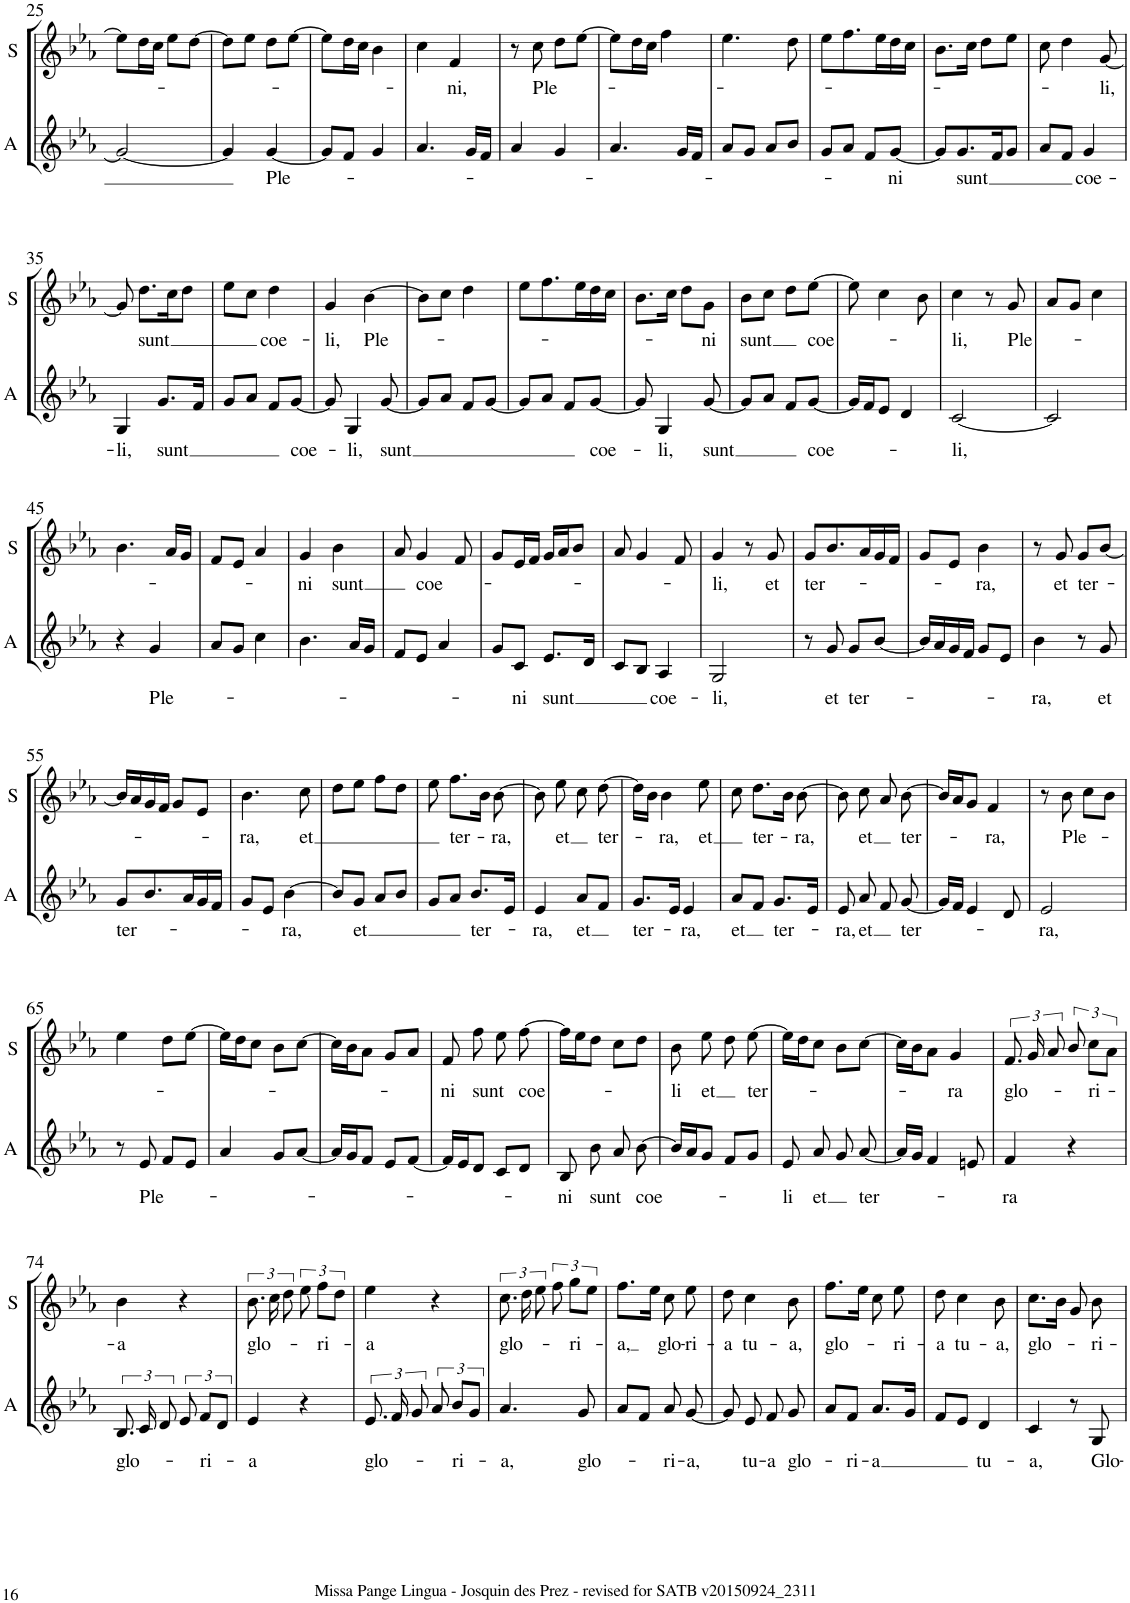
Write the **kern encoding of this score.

**kern	**text	**kern	**text
*part2	*part2	*part1	*part1
*staff2	*staff2	*staff1	*staff1
*I"A	*	*I"S	*
*I'A	*	*I'S	*
!!LO:PB:g=z
*clefG2	*	*clefG2	*
*k[b-e-a-]	*	*k[b-e-a-]	*
*M2/4	*	*M2/4	*
=25	=25	=25	=25
2g/_	.	8ee-\L]	.
.	.	16dd\L	.
.	.	16cc\JJ	.
.	.	8ee-\L	.
.	.	[8dd\J	.
=26	=26	=26	=26
4g/]	.	8dd\L]	.
.	.	8ee-\J	.
!	!LO:LY:b	!	!
[4g/	Ple-	8dd\L	.
.	.	[8ee-\J	.
=27	=27	=27	=27
8g/L]	.	8ee-\L]	.
8f/J	.	16dd\L	.
.	.	16cc\JJ	.
4g/	.	4b-\	.
=28	=28	=28	=28
4.a-/	.	4cc\	.
!	!	!	!LO:LY:b
.	.	4f/	ni,
16g/LL	.	.	.
16f/JJ	.	.	.
=29	=29	=29	=29
4a-/	.	8r	.
!	!	!	!LO:LY:b
.	.	8cc\	Ple-
4g/	.	8dd\L	.
.	.	[8ee-\J	.
=30	=30	=30	=30
4.a-/	.	8ee-\L]	.
.	.	16dd\L	.
.	.	16cc\JJ	.
.	.	4ff\	.
16g/LL	.	.	.
16f/JJ	.	.	.
=31	=31	=31	=31
8a-/L	.	4.ee-\	.
8g/J	.	.	.
8a-/L	.	.	.
8b-/J	.	8dd\	.
=32	=32	=32	=32
8g/L	.	8ee-\L	.
8a-/J	.	8.ff\	.
8f/L	.	.	.
.	.	16ee-\L	.
!	!LO:LY:b	!	!
[8g/J	ni	16dd\	.
.	.	16cc\JJ	.
=33	=33	=33	=33
8g/L]	.	8.b-\L	.
!	!LO:LY:b	!	!
8.g/	sunt	.	.
.	.	16cc\Jk	.
.	.	8dd\L	.
16f/K	.	.	.
8g/J	.	8ee-\J	.
=34	=34	=34	=34
8a-/L	.	8cc\	.
8f/J	.	4dd\	.
!	!LO:LY:b	!	!
4g/	coe-	.	.
!	!	!	!LO:LY:b
.	.	[8g/	li,
!!LO:LB:g=z
=35	=35	=35	=35
!	!LO:LY:b	!	!
4G/	-li,	8g/]	.
!	!	!	!LO:LY:b
.	.	8.dd\L	sunt
!	!LO:LY:b	!	!
8.g/L	sunt	.	.
.	.	16cc\K	.
.	.	8dd\J	.
16f/Jk	.	.	.
=36	=36	=36	=36
8g/L	.	8ee-\L	.
8a-/J	.	8cc\J	.
!	!	!	!LO:LY:b
8f/L	.	4dd\	coe-
!	!LO:LY:b	!	!
[8g/J	coe-	.	.
=37	=37	=37	=37
!	!	!	!LO:LY:b
8g/]	.	4g/	-li,
!	!LO:LY:b	!	!
4G/	-li,	.	.
!	!	!	!LO:LY:b
.	.	[4b-\	Ple-
!	!LO:LY:b	!	!
[8g/	sunt	.	.
=38	=38	=38	=38
8g/L]	.	8b-\L]	.
8a-/J	.	8cc\J	.
8f/L	.	4dd\	.
[8g/J	.	.	.
=39	=39	=39	=39
8g/L]	.	8ee-\L	.
8a-/J	.	8.ff\	.
8f/L	.	.	.
.	.	16ee-\L	.
!	!LO:LY:b	!	!
[8g/J	coe-	16dd\	.
.	.	16cc\JJ	.
=40	=40	=40	=40
8g/]	.	8.b-\L	.
!	!LO:LY:b	!	!
4G/	-li,	.	.
.	.	16cc\Jk	.
.	.	8dd\L	.
!	!LO:LY:b	!	!LO:LY:b
[8g/	sunt	8g\J	ni
=41	=41	=41	=41
!	!	!	!LO:LY:b
8g/L]	.	8b-\L	sunt
8a-/J	.	8cc\J	.
8f/L	.	8dd\L	.
!	!LO:LY:b	!	!LO:LY:b
[8g/J	coe-	[8ee-\J	coe-
=42	=42	=42	=42
16g/LL]	.	8ee-\]	.
16f/J	.	.	.
8e-/J	.	4cc\	.
4d/	.	.	.
.	.	8b-\	.
=43	=43	=43	=43
!	!LO:LY:b	!	!LO:LY:b
[2c/	-li,	4cc\	-li,
.	.	8r	.
!	!	!	!LO:LY:b
.	.	8g/	Ple-
=44	=44	=44	=44
2c/]	.	8a-/L	.
.	.	8g/J	.
.	.	4cc\	.
!!LO:LB:g=z
=45	=45	=45	=45
4r	.	4.b-\	.
!	!LO:LY:b	!	!
4g/	Ple-	.	.
.	.	16a-/LL	.
.	.	16g/JJ	.
=46	=46	=46	=46
8a-/L	.	8f/L	.
8g/J	.	8e-/J	.
4cc\	.	4a-/	.
=47	=47	=47	=47
!	!	!	!LO:LY:b
4.b-\	.	4g/	ni
!	!	!	!LO:LY:b
.	.	4b-\	sunt
16a-/LL	.	.	.
16g/JJ	.	.	.
=48	=48	=48	=48
8f/L	.	8a-/	.
!	!	!	!LO:LY:b
8e-/J	.	4g/	coe-
4a-/	.	.	.
.	.	8f/	.
=49	=49	=49	=49
8g/L	.	8g/L	.
!	!LO:LY:b	!	!
8c/J	ni	16e-/L	.
.	.	16f/JJ	.
!	!LO:LY:b	!	!
8.e-/L	sunt	16g/LL	.
.	.	16a-/J	.
.	.	8b-/J	.
16d/Jk	.	.	.
=50	=50	=50	=50
8c/L	.	8a-/	.
8B-/J	.	4g/	.
!	!LO:LY:b	!	!
4A-/	coe-	.	.
.	.	8f/	.
=51	=51	=51	=51
!	!LO:LY:b	!	!LO:LY:b
2G/	-li,	4g/	li,
.	.	8r	.
!	!	!	!LO:LY:b
.	.	8g/	et
=52	=52	=52	=52
!	!	!	!LO:LY:b
8r	.	8g/L	ter-
!	!LO:LY:b	!	!
8g/	et	8.b-/	.
!	!LO:LY:b	!	!
8g/L	ter-	.	.
.	.	16a-/L	.
[8b-/J	.	16g/	.
.	.	16f/JJ	.
=53	=53	=53	=53
16b-/LL]	.	8g/L	.
16a-/	.	.	.
16g/	.	8e-/J	.
16f/JJ	.	.	.
!	!	!	!LO:LY:b
8g/L	.	4b-\	-ra,
8e-/J	.	.	.
=54	=54	=54	=54
!	!LO:LY:b	!	!
4b-\	-ra,	8r	.
!	!	!	!LO:LY:b
.	.	8g/	et
!	!	!	!LO:LY:b
8r	.	8g/L	ter-
!	!LO:LY:b	!	!
8g/	et	[8b-/J	.
!!LO:LB:g=z
=55	=55	=55	=55
!	!LO:LY:b	!	!
8g/L	ter-	16b-/LL]	.
.	.	16a-/	.
8.b-/	.	16g/	.
.	.	16f/JJ	.
.	.	8g/L	.
16a-/L	.	.	.
16g/	.	8e-/J	.
16f/JJ	.	.	.
=56	=56	=56	=56
!	!	!	!LO:LY:b
8g/L	.	4.b-\	-ra,
8e-/J	.	.	.
!	!LO:LY:b	!	!
[4b-\	-ra,	.	.
!	!	!	!LO:LY:b
.	.	8cc\	et
=57	=57	=57	=57
8b-/L]	.	8dd\L	.
!	!LO:LY:b	!	!
8g/J	et	8ee-\J	.
8a-/L	.	8ff\L	.
8b-/J	.	8dd\J	.
=58	=58	=58	=58
8g/L	.	8ee-\	.
!	!	!	!LO:LY:b
8a-/J	.	8.ff\L	ter-
!	!LO:LY:b	!	!
8.b-/L	ter-	.	.
.	.	16b-\Jk	.
!	!	!	!LO:LY:b
.	.	[8b-\	-ra,
16e-/Jk	.	.	.
=59	=59	=59	=59
!	!LO:LY:b	!	!
4e-/	-ra,	8b-\]	.
!	!	!	!LO:LY:b
.	.	8ee-\	et
!	!LO:LY:b	!	!
8a-/L	et	8cc\	.
!	!	!	!LO:LY:b
8f/J	.	[8dd\	ter-
=60	=60	=60	=60
!	!LO:LY:b	!	!
8.g/L	ter-	16dd\LL]	.
.	.	16b-\JJ	.
!	!	!	!LO:LY:b
.	.	4b-\	-ra,
16e-/Jk	.	.	.
!	!LO:LY:b	!	!
4e-/	ra,	.	.
!	!	!	!LO:LY:b
.	.	8ee-\	et
=61	=61	=61	=61
!	!LO:LY:b	!	!
8a-/L	et	8cc\	.
!	!	!	!LO:LY:b
8f/J	.	8.dd\L	ter-
!	!LO:LY:b	!	!
8.g/L	ter-	.	.
.	.	16b-\Jk	.
!	!	!	!LO:LY:b
.	.	[8b-\	-ra,
16e-/Jk	.	.	.
=62	=62	=62	=62
!	!LO:LY:b	!	!
8e-/	ra,	8b-\]	.
!	!LO:LY:b	!	!LO:LY:b
8a-/	et	8cc\	et
8f/	.	8a-/	.
!	!LO:LY:b	!	!LO:LY:b
[8g/	ter-	[8b-\	ter-
=63	=63	=63	=63
16g/LL]	.	16b-/LL]	.
16f/JJ	.	16a-/J	.
4e-/	.	8g/J	.
!	!	!	!LO:LY:b
.	.	4f/	-ra,
8d/	.	.	.
=64	=64	=64	=64
!	!LO:LY:b	!	!
2e-/	-ra,	8r	.
!	!	!	!LO:LY:b
.	.	8b-\	Ple-
.	.	8cc\L	.
.	.	8b-\J	.
!!LO:LB:g=z
=65	=65	=65	=65
8r	.	4ee-\	.
!	!LO:LY:b	!	!
8e-/	Ple-	.	.
8f/L	.	8dd\L	.
8e-/J	.	[8ee-\J	.
=66	=66	=66	=66
4a-/	.	16ee-\LL]	.
.	.	16dd\J	.
.	.	8cc\J	.
8g/L	.	8b-\L	.
[8a-/J	.	[8cc\J	.
=67	=67	=67	=67
16a-/LL]	.	16cc\LL]	.
16g/J	.	16b-\J	.
8f/J	.	8a-\J	.
8e-/L	.	8g/L	.
[8f/J	.	8a-/J	.
=68	=68	=68	=68
!	!	!	!LO:LY:b
16f/LL]	.	8f/	ni
16e-/J	.	.	.
!	!	!	!LO:LY:b
8d/J	.	8ff\	sunt
8c/L	.	8ee-\	.
!	!	!	!LO:LY:b
8d/J	.	[8ff\	coe-
=69	=69	=69	=69
!	!LO:LY:b	!	!
8B-/	ni	16ff\LL]	.
.	.	16ee-\J	.
!	!LO:LY:b	!	!
8b-\	sunt	8dd\J	.
8a-/	.	8cc\L	.
!	!LO:LY:b	!	!
[8b-\	coe-	8dd\J	.
=70	=70	=70	=70
!	!	!	!LO:LY:b
16b-/LL]	.	8b-\	-li
16a-/J	.	.	.
!	!	!	!LO:LY:b
8g/J	.	8ee-\	et
8f/L	.	8dd\	.
!	!	!	!LO:LY:b
8g/J	.	[8ee-\	ter-
=71	=71	=71	=71
!	!LO:LY:b	!	!
8e-/	-li	16ee-\LL]	.
.	.	16dd\J	.
!	!LO:LY:b	!	!
8a-/	et	8cc\J	.
8g/	.	8b-\L	.
!	!LO:LY:b	!	!
[8a-/	ter-	[8cc\J	.
=72	=72	=72	=72
16a-/LL]	.	16cc\LL]	.
16g/JJ	.	16b-\J	.
4f/	.	8a-\J	.
!	!	!	!LO:LY:b
.	.	4g/	ra
8en/	.	.	.
=73	=73	=73	=73
!	!LO:LY:b	!	!LO:LY:b
4f/	-ra	12.f/	glo-
.	.	24g/	.
.	.	12a-/	.
4r	.	12b-/	.
!	!	!	!LO:LY:b
.	.	12cc\L	-ri-
.	.	12a-\J	.
!!LO:LB:g=z
=74	=74	=74	=74
!	!LO:LY:b	!	!LO:LY:b
12.B-/	glo-	4b-\	-a
24c/	.	.	.
12d/	.	.	.
12e-/	.	4r	.
!	!LO:LY:b	!	!
12f/L	-ri-	.	.
12d/J	.	.	.
=75	=75	=75	=75
!	!LO:LY:b	!	!LO:LY:b
4e-/	-a	12.b-\	glo-
.	.	24cc\	.
.	.	12dd\	.
4r	.	12ee-\	.
!	!	!	!LO:LY:b
.	.	12ff\L	-ri-
.	.	12dd\J	.
=76	=76	=76	=76
!	!LO:LY:b	!	!LO:LY:b
12.e-/	glo-	4ee-\	-a
24f/	.	.	.
12g/	.	.	.
12a-/	.	4r	.
!	!LO:LY:b	!	!
12b-/L	-ri-	.	.
12g/J	.	.	.
=77	=77	=77	=77
!	!LO:LY:b	!	!LO:LY:b
4.a-/	-a,	12.cc\	glo-
.	.	24dd\	.
.	.	12ee-\	.
.	.	12ff\	.
!	!	!	!LO:LY:b
.	.	12gg\L	-ri-
!	!LO:LY:b	!	!
8g/	glo-	.	.
.	.	12ee-\J	.
=78	=78	=78	=78
!	!	!	!LO:LY:b
8a-/L	.	8.ff\L	-a,
8f/J	.	.	.
.	.	16ee-\Jk	.
!	!LO:LY:b	!	!LO:LY:b
8a-/	-ri-	8cc\	glo-
!	!LO:LY:b	!	!LO:LY:b
[8g/	-a,	8ee-\	-ri-
=79	=79	=79	=79
!	!	!	!LO:LY:b
8g/]	.	8dd\	-a
!	!LO:LY:b	!	!LO:LY:b
8e-/	tu-	4cc\	tu-
!	!LO:LY:b	!	!
8f/	-a	.	.
!	!LO:LY:b	!	!LO:LY:b
8g/	glo-	8b-\	-a,
=80	=80	=80	=80
!	!	!	!LO:LY:b
8a-/L	.	8.ff\L	glo-
!	!LO:LY:b	!	!
8f/J	-ri-	.	.
.	.	16ee-\Jk	.
!	!LO:LY:b	!	!
8.a-/L	-a	8cc\	.
!	!	!	!LO:LY:b
.	.	8ee-\	-ri-
16g/Jk	.	.	.
=81	=81	=81	=81
!	!	!	!LO:LY:b
8f/L	.	8dd\	-a
!	!	!	!LO:LY:b
8e-/J	.	4cc\	tu-
!	!LO:LY:b	!	!
4d/	tu-	.	.
!	!	!	!LO:LY:b
.	.	8b-\	-a,
=82	=82	=82	=82
!	!LO:LY:b	!	!LO:LY:b
4c/	-a,	8.cc\L	glo-
.	.	16b-\Jk	.
8r	.	8g/	.
!	!LO:LY:b	!	!LO:LY:b
8G/	Glo-	8b-\	-ri-
=	=	=	=
*-	*-	*-	*-
